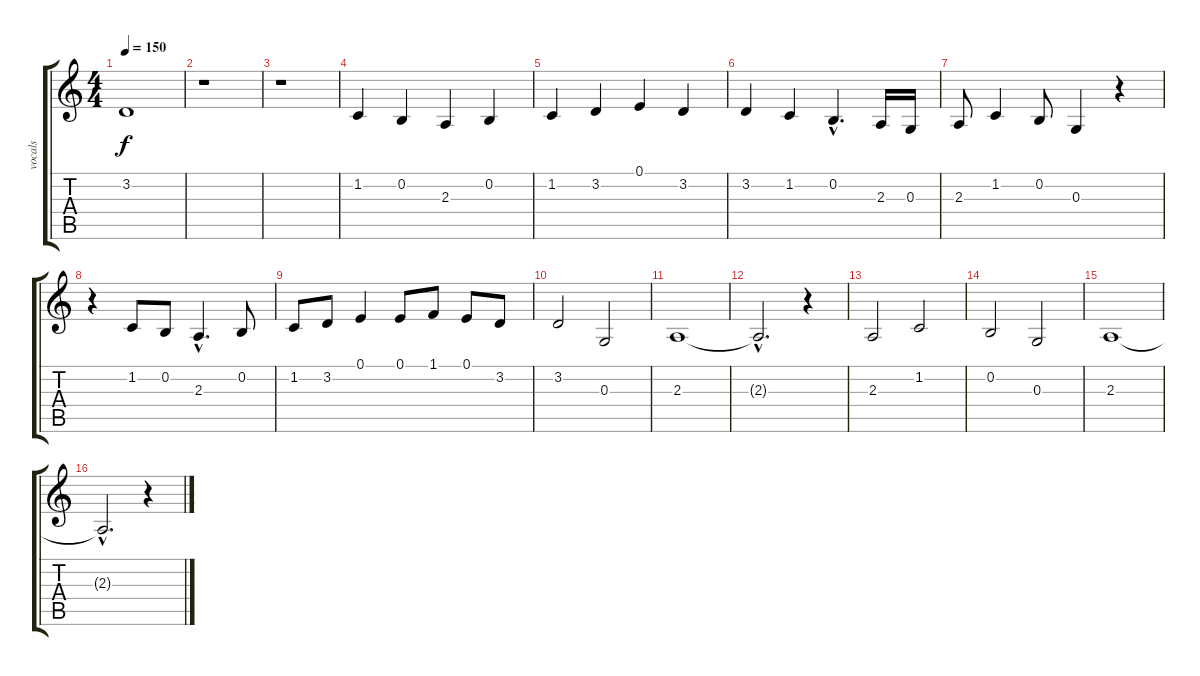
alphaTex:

\track ("vocals" "vocals") {instrument oboe}
\staff {score tabs}
\tuning (E4 B3 G3 D3 A2 E2) {hide}
\ts (4 4)
\tempo 150
\clef g2
\ks c
3.2{t}.1{dy f} |
r.1 |
r.1 |
1.2.4 0.2.4 2.3.4 0.2.4 |
1.2.4 3.2.4 0.1.4 3.2.4 |
3.2.4 1.2.4 0.2{hac}.4{d} 2.3.16 0.3.16 |
2.3.8 1.2.4 0.2.8 0.3.4 r.4 |
r.4 1.2.8 0.2.8 2.3{hac}.4{d} 0.2.8 |
1.2.8 3.2.8 0.1.4 0.1.8 1.1.8 0.1.8 3.2.8 |
3.2.2 0.3.2 |
2.3.1 |
2.3{hac t}.2{d} r.4 |
2.3.2 1.2.2 |
0.2.2 0.3.2 |
2.3.1 |
2.3{hac t}.2{d} r.4
